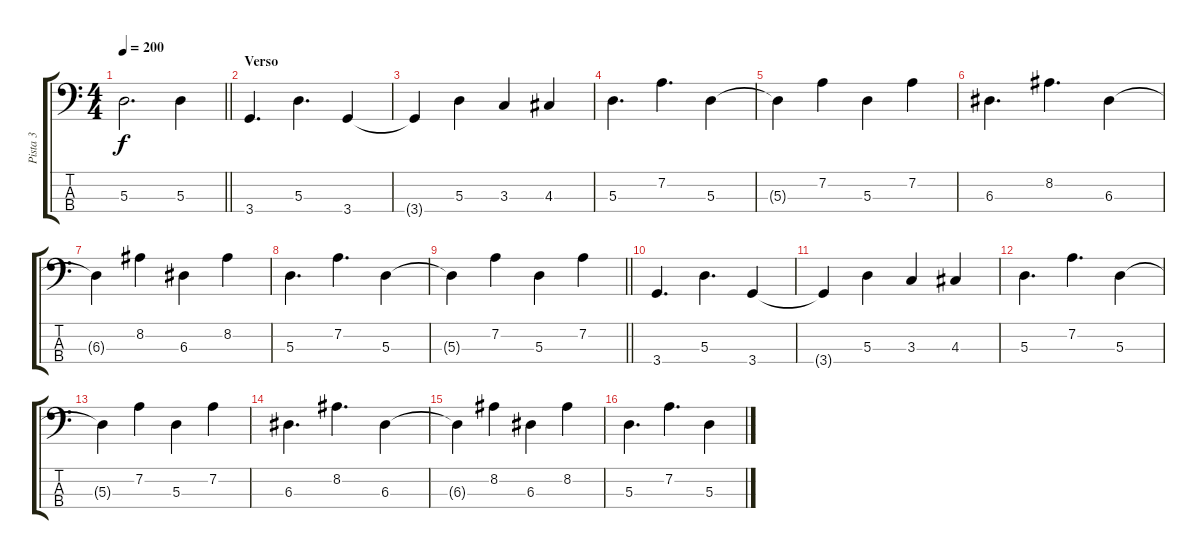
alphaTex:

\track ("Pista 3" "Pista 3") {instrument electricbasspick}
\staff {score tabs}
\tuning (G2 D2 A1 E1) {hide}
\ts (4 4)
\tempo 200
\clef f4
\barLineRight lightlight
\ks c
5.3{t}.2{d dy f} 5.3.4 |
\section ("" "Verso")
3.4.4{d} 5.3.4{d} 3.4.4 |
3.4{t}.4 5.3.4 3.3.4 4.3.4 |
5.3.4{d} 7.2.4{d} 5.3.4 |
5.3{t}.4 7.2.4 5.3.4 7.2.4 |
6.3.4{d} 8.2.4{d} 6.3.4 |
6.3{t}.4 8.2.4 6.3.4 8.2.4 |
5.3.4{d} 7.2.4{d} 5.3.4 |
\barLineRight lightlight
5.3{t}.4 7.2.4 5.3.4 7.2.4 |
\section ("" "")
3.4.4{d} 5.3.4{d} 3.4.4 |
3.4{t}.4 5.3.4 3.3.4 4.3.4 |
5.3.4{d} 7.2.4{d} 5.3.4 |
5.3{t}.4 7.2.4 5.3.4 7.2.4 |
6.3.4{d} 8.2.4{d} 6.3.4 |
6.3{t}.4 8.2.4 6.3.4 8.2.4 |
5.3.4{d} 7.2.4{d} 5.3.4
